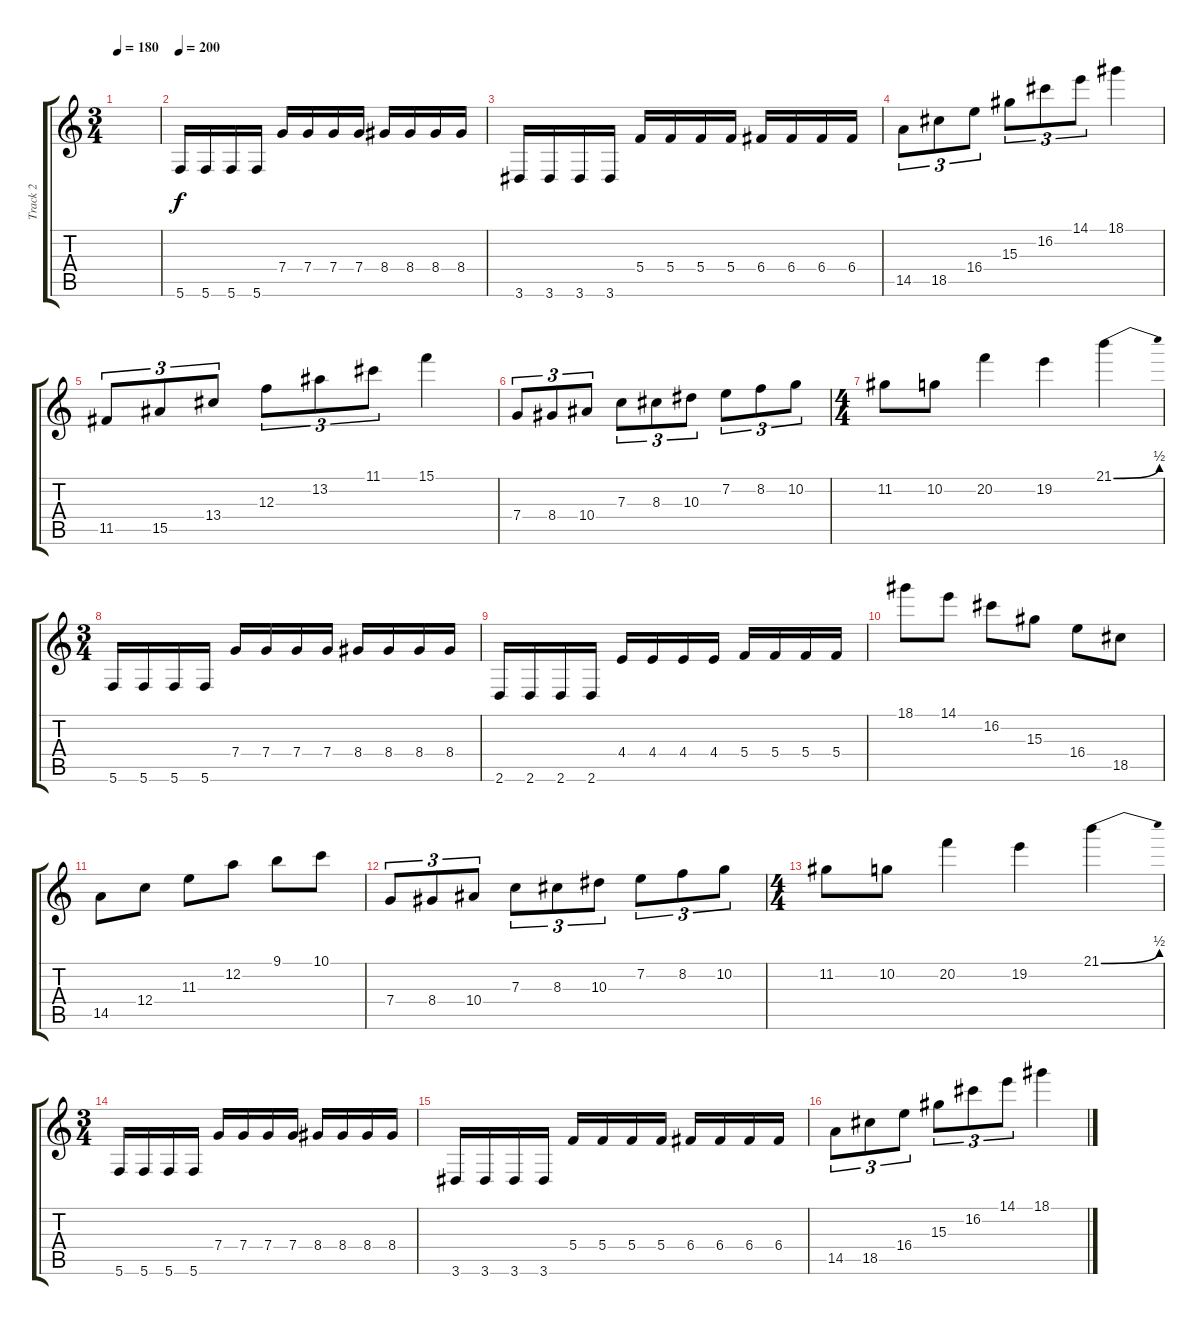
\track ("Track 2" "Track 2") {instrument overdrivenguitar}
\staff {score tabs}
\tuning (D4 A3 F3 C3 G2 C2) {hide}
\ts (3 4)
\tempo 180
\clef g2
\ks c
|
\tempo 200
5.6.16 5.6.16 5.6.16 5.6.16 7.4.16 7.4.16 7.4.16 7.4.16 8.4.16 8.4.16 8.4.16 8.4.16 |
3.6.16 3.6.16 3.6.16 3.6.16 5.4.16 5.4.16 5.4.16 5.4.16 6.4.16 6.4.16 6.4.16 6.4.16 |
14.5.8{tu (3 2)} 18.5.8{tu (3 2)} 16.4.8{tu (3 2)} 15.3.8{tu (3 2)} 16.2.8{tu (3 2)} 14.1.8{tu (3 2)} 18.1.4 |
11.5.8{tu (3 2)} 15.5.8{tu (3 2)} 13.4.8{tu (3 2)} 12.3.8{tu (3 2)} 13.2.8{tu (3 2)} 11.1.8{tu (3 2)} 15.1.4 |
7.4.8{tu (3 2)} 8.4.8{tu (3 2)} 10.4.8{tu (3 2)} 7.3.8{tu (3 2)} 8.3.8{tu (3 2)} 10.3.8{tu (3 2)} 7.2.8{tu (3 2)} 8.2.8{tu (3 2)} 10.2.8{tu (3 2)} |
\ts (4 4)
11.2.8 10.2.8 20.2.4 19.2.4 21.1{be (bend 0 0 60 2)}.4 |
\ts (3 4)
5.6.16 5.6.16 5.6.16 5.6.16 7.4.16 7.4.16 7.4.16 7.4.16 8.4.16 8.4.16 8.4.16 8.4.16 |
2.6.16 2.6.16 2.6.16 2.6.16 4.4.16 4.4.16 4.4.16 4.4.16 5.4.16 5.4.16 5.4.16 5.4.16 |
18.1.8 14.1.8 16.2.8 15.3.8 16.4.8 18.5.8 |
14.5.8 12.4.8 11.3.8 12.2.8 9.1.8 10.1.8 |
7.4.8{tu (3 2)} 8.4.8{tu (3 2)} 10.4.8{tu (3 2)} 7.3.8{tu (3 2)} 8.3.8{tu (3 2)} 10.3.8{tu (3 2)} 7.2.8{tu (3 2)} 8.2.8{tu (3 2)} 10.2.8{tu (3 2)} |
\ts (4 4)
11.2.8 10.2.8 20.2.4 19.2.4 21.1{be (bend 0 0 60 2)}.4 |
\ts (3 4)
5.6.16 5.6.16 5.6.16 5.6.16 7.4.16 7.4.16 7.4.16 7.4.16 8.4.16 8.4.16 8.4.16 8.4.16 |
3.6.16 3.6.16 3.6.16 3.6.16 5.4.16 5.4.16 5.4.16 5.4.16 6.4.16 6.4.16 6.4.16 6.4.16 |
14.5.8{tu (3 2)} 18.5.8{tu (3 2)} 16.4.8{tu (3 2)} 15.3.8{tu (3 2)} 16.2.8{tu (3 2)} 14.1.8{tu (3 2)} 18.1.4
